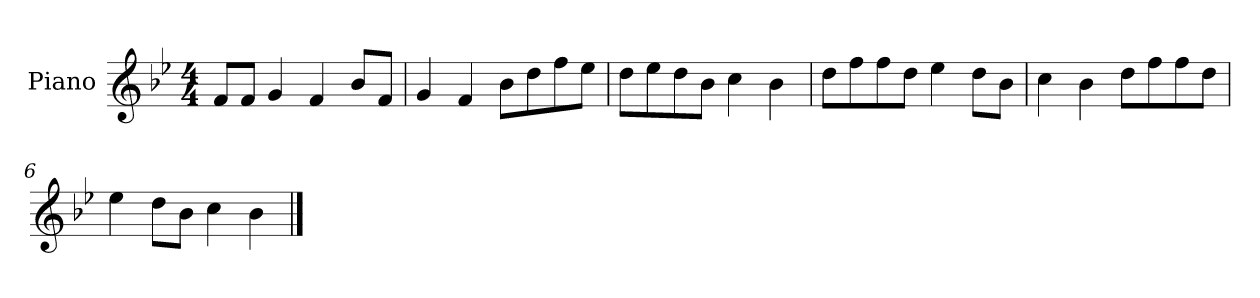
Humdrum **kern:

**kern
*part1
*staff1
*I"Piano
*I'P-no
*clefG2
*k[b-e-]
*M4/4
*MM90
=1
8f/L
8f/J
4g/
4f/
8b-/L
8f/J
=2
4g/
4f/
8b-\L
8dd\
8ff\
8ee-\J
=3
8dd\L
8ee-\
8dd\
8b-\J
4cc\
4b-\
=4
8dd\L
8ff\
8ff\
8dd\J
4ee-\
8dd\L
8b-\J
=5
4cc\
4b-\
8dd\L
8ff\
8ff\
8dd\J
=6
4ee-\
8dd\L
8b-\J
4cc\
4b-\
==
*-
